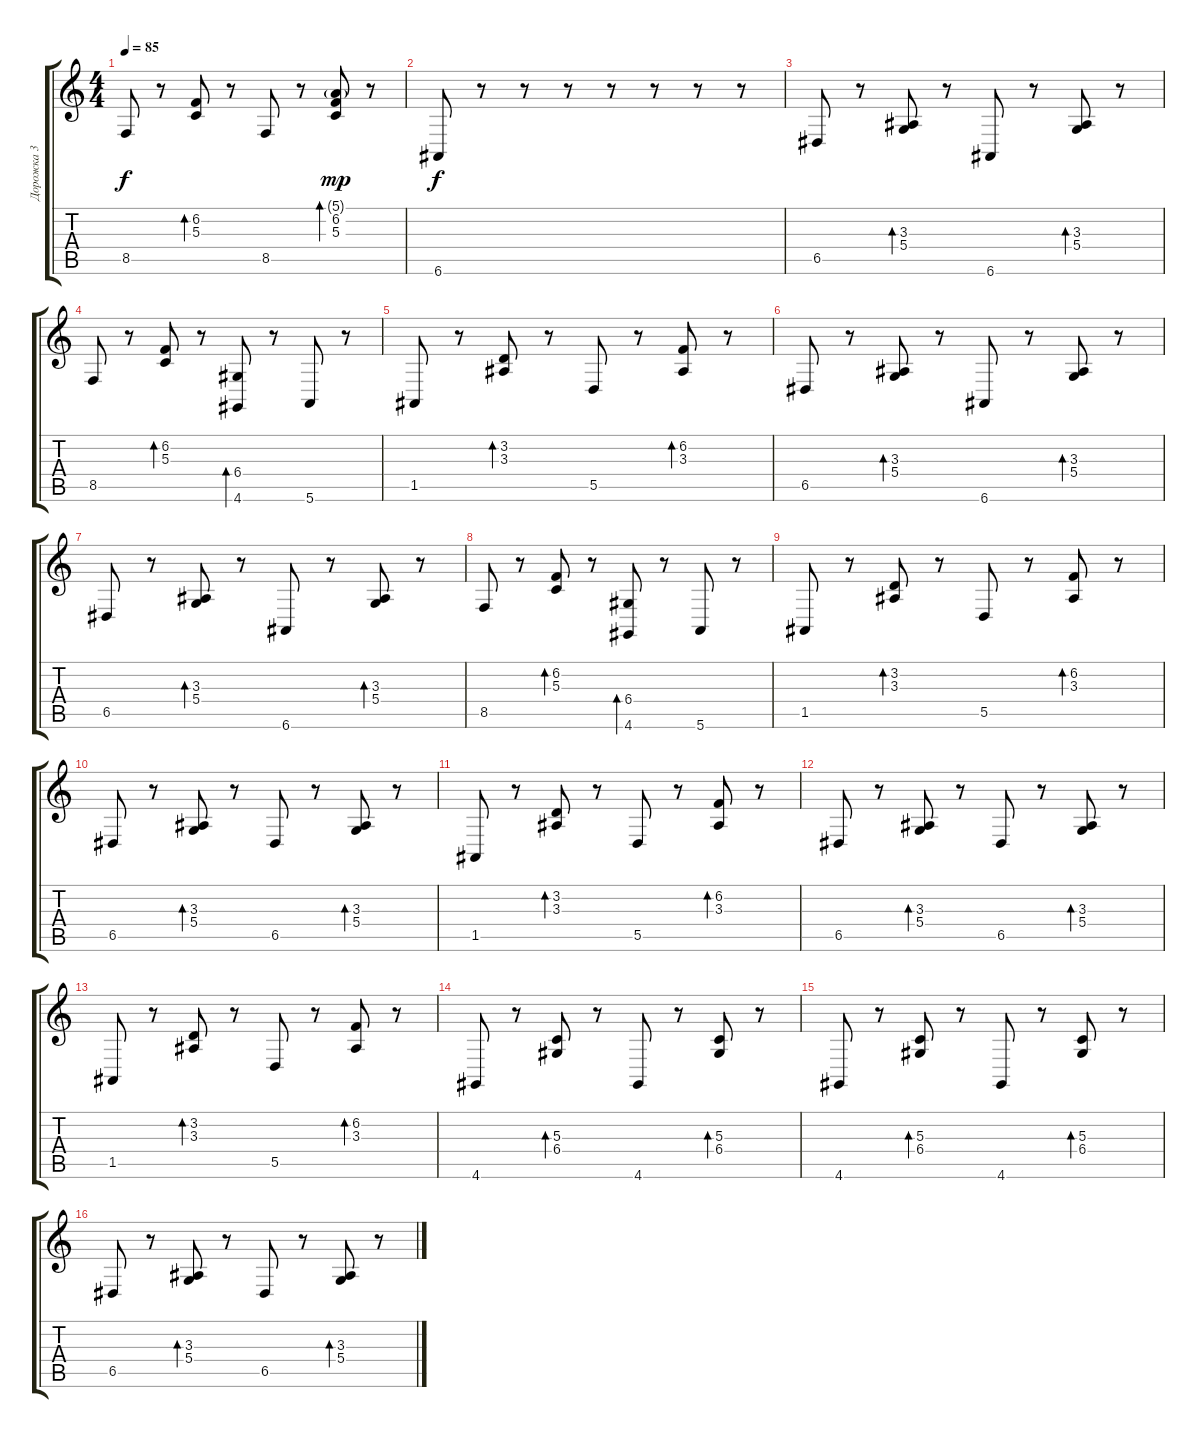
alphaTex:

\track ("Дорожка 3" "Дорожка 3") {instrument fiddle}
\staff {score tabs}
\tuning (E4 B3 G3 D3 A2 E2) {hide}
\ts (4 4)
\tempo 85
\clef g2
\ks c
8.5.8{dy f} r.8 (6.2 5.3).8{bd 60} r.8 8.5.8 r.8 (5.1{g} 6.2 5.3).8{bd 60 dy mp} r.8 |
6.6.8{dy f} r.8 r.8 r.8 r.8 r.8 r.8 r.8 |
6.5.8 r.8 (3.3 5.4).8{bd 60} r.8 6.6.8 r.8 (3.3 5.4).8{bd 60} r.8 |
8.5.8 r.8 (6.2 5.3).8{bd 60} r.8 (6.4 4.6).8{bd 60} r.8 5.6.8 r.8 |
1.5.8 r.8 (3.2 3.3).8{bd 60} r.8 5.5.8 r.8 (6.2 3.3).8{bd 60} r.8 |
6.5.8 r.8 (3.3 5.4).8{bd 60} r.8 6.6.8 r.8 (3.3 5.4).8{bd 60} r.8 |
6.5.8 r.8 (3.3 5.4).8{bd 60} r.8 6.6.8 r.8 (3.3 5.4).8{bd 60} r.8 |
8.5.8 r.8 (6.2 5.3).8{bd 60} r.8 (6.4 4.6).8{bd 60} r.8 5.6.8 r.8 |
1.5.8 r.8 (3.2 3.3).8{bd 60} r.8 5.5.8 r.8 (6.2 3.3).8{bd 60} r.8 |
6.5.8 r.8 (3.3 5.4).8{bd 60} r.8 6.5.8 r.8 (3.3 5.4).8{bd 60} r.8 |
1.5.8 r.8 (3.2 3.3).8{bd 60} r.8 5.5.8 r.8 (6.2 3.3).8{bd 60} r.8 |
6.5.8 r.8 (3.3 5.4).8{bd 60} r.8 6.5.8 r.8 (3.3 5.4).8{bd 60} r.8 |
1.5.8 r.8 (3.2 3.3).8{bd 60} r.8 5.5.8 r.8 (6.2 3.3).8{bd 60} r.8 |
4.6.8 r.8 (5.3 6.4).8{bd 60} r.8 4.6.8 r.8 (5.3 6.4).8{bd 60} r.8 |
4.6.8 r.8 (5.3 6.4).8{bd 60} r.8 4.6.8 r.8 (5.3 6.4).8{bd 60} r.8 |
6.5.8 r.8 (3.3 5.4).8{bd 60} r.8 6.5.8 r.8 (3.3 5.4).8{bd 60} r.8
